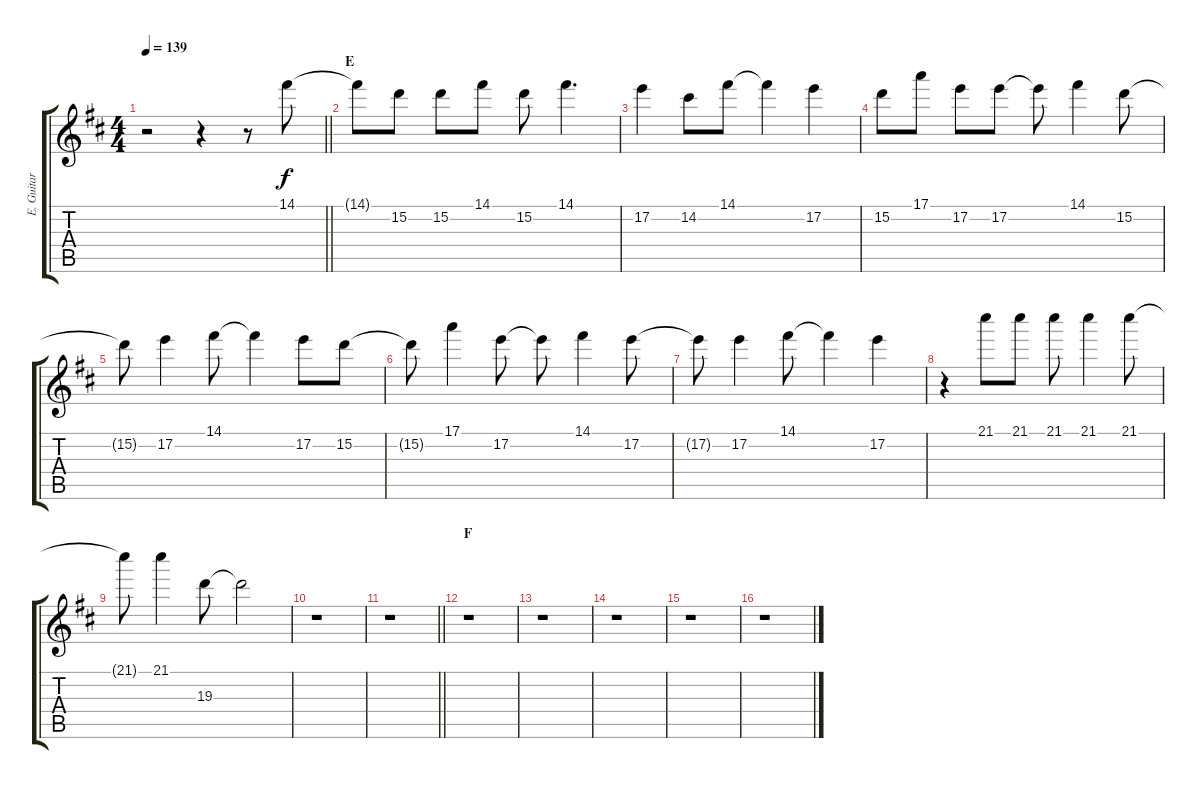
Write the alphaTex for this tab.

\track ("E. Guitar I" "E. Guitar ") {instrument overdrivenguitar}
\staff {score tabs}
\tuning (E4 B3 G3 D3 A2 E2) {hide}
\ts (4 4)
\tempo 139
\clef g2
\barLineRight lightlight
\ks d
r.2{dy f} r.4 r.8 14.1.8 |
\section ("" "E")
14.1{t}.8 15.2.8 15.2.8 14.1.8 15.2.8 14.1.4{d} |
17.2.4 14.2.8 14.1.8 14.1{t}.4 17.2.4 |
15.2.8 17.1.8 17.2.8 17.2.8 17.2{t}.8 14.1.4 15.2.8 |
15.2{t}.8 17.2.4 14.1.8 14.1{t}.4 17.2.8 15.2.8 |
15.2{t}.8 17.1.4 17.2.8 17.2{t}.8 14.1.4 17.2.8 |
17.2{t}.8 17.2.4 14.1.8 14.1{t}.4 17.2.4 |
r.4 21.1.8 21.1.8 21.1.8 21.1.4 21.1.8 |
21.1{t}.8 21.1.4 19.3.8 19.3{t}.2 |
r.1 |
\barLineRight lightlight
r.1 |
\section ("" "F")
r.1 |
r.1 |
r.1 |
r.1 |
r.1
